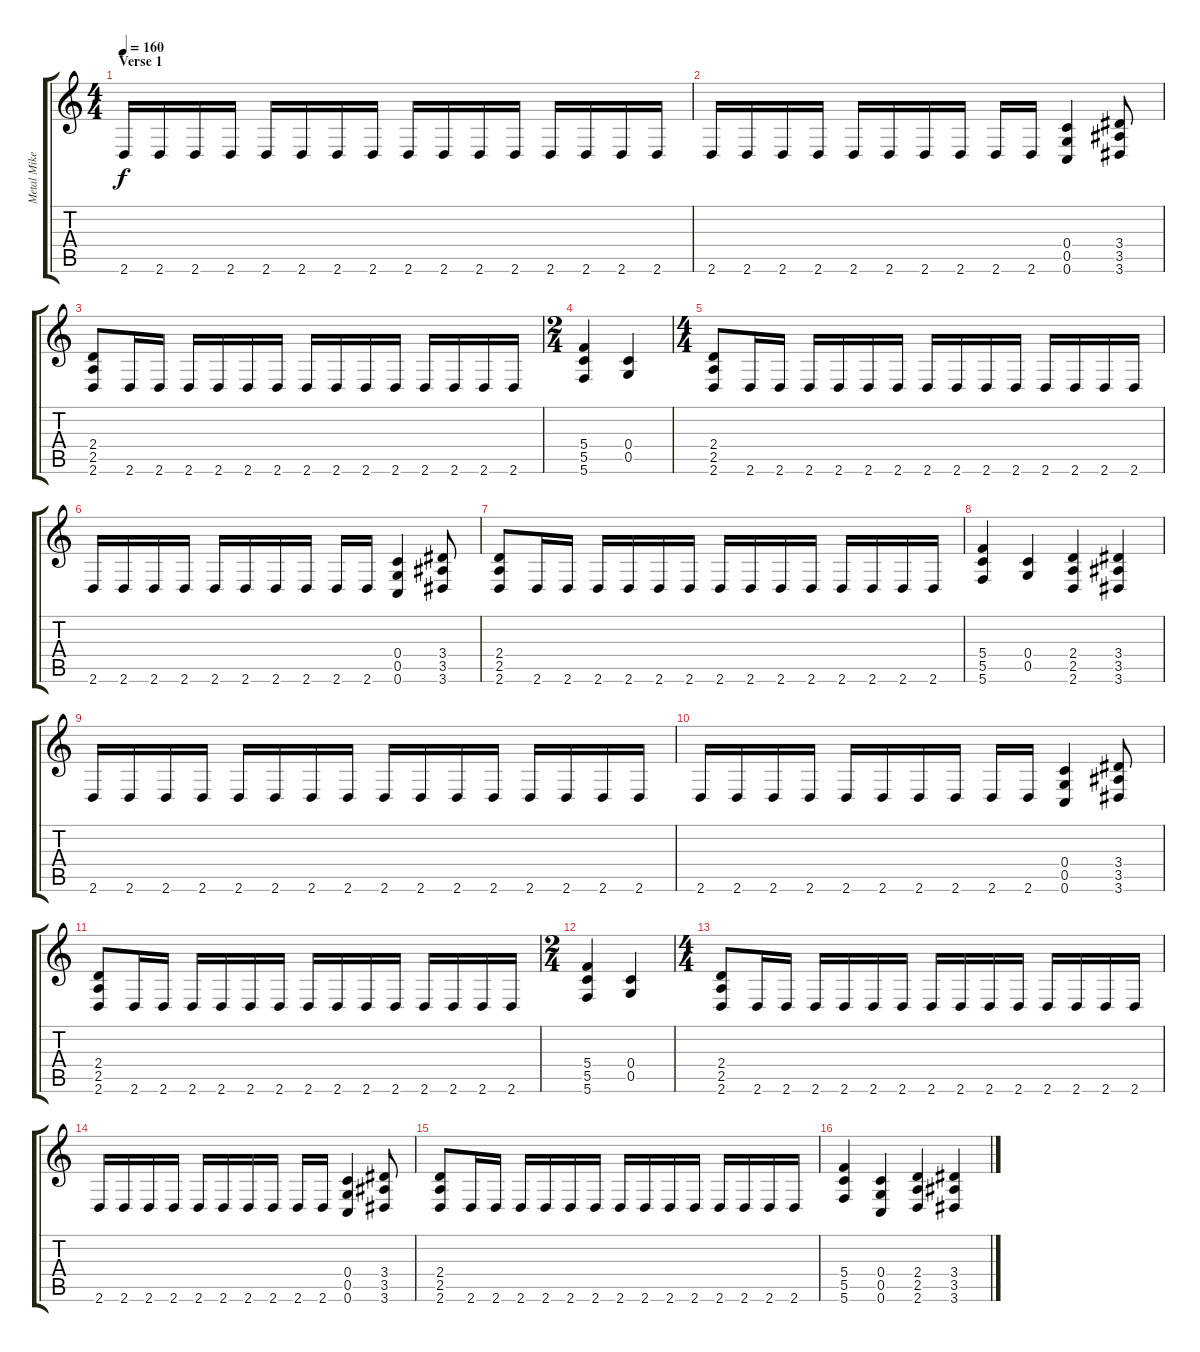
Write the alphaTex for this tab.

\track ("Metal Mike" "Metal Mike") {instrument distortionguitar}
\staff {score tabs}
\tuning (D4 A3 F3 C3 G2 C2) {hide}
\ts (4 4)
\section ("" "Verse 1")
\tempo 160
\clef g2
\ks c
2.6.16{dy f} 2.6.16 2.6.16 2.6.16 2.6.16 2.6.16 2.6.16 2.6.16 2.6.16 2.6.16 2.6.16 2.6.16 2.6.16 2.6.16 2.6.16 2.6.16 |
2.6.16 2.6.16 2.6.16 2.6.16 2.6.16 2.6.16 2.6.16 2.6.16 2.6.16 2.6.16 (0.4 0.5 0.6).4 (3.4 3.5 3.6).8 |
(2.4 2.5 2.6).8 2.6.16 2.6.16 2.6.16 2.6.16 2.6.16 2.6.16 2.6.16 2.6.16 2.6.16 2.6.16 2.6.16 2.6.16 2.6.16 2.6.16 |
\ts (2 4)
(5.4 5.5 5.6).4 (0.4 0.5).4 |
\ts (4 4)
(2.4 2.5 2.6).8 2.6.16 2.6.16 2.6.16 2.6.16 2.6.16 2.6.16 2.6.16 2.6.16 2.6.16 2.6.16 2.6.16 2.6.16 2.6.16 2.6.16 |
2.6.16 2.6.16 2.6.16 2.6.16 2.6.16 2.6.16 2.6.16 2.6.16 2.6.16 2.6.16 (0.4 0.5 0.6).4 (3.4 3.5 3.6).8 |
(2.4 2.5 2.6).8 2.6.16 2.6.16 2.6.16 2.6.16 2.6.16 2.6.16 2.6.16 2.6.16 2.6.16 2.6.16 2.6.16 2.6.16 2.6.16 2.6.16 |
(5.4 5.5 5.6).4 (0.4 0.5).4 (2.4 2.5 2.6).4 (3.4 3.5 3.6).4 |
2.6.16 2.6.16 2.6.16 2.6.16 2.6.16 2.6.16 2.6.16 2.6.16 2.6.16 2.6.16 2.6.16 2.6.16 2.6.16 2.6.16 2.6.16 2.6.16 |
2.6.16 2.6.16 2.6.16 2.6.16 2.6.16 2.6.16 2.6.16 2.6.16 2.6.16 2.6.16 (0.4 0.5 0.6).4 (3.4 3.5 3.6).8 |
(2.4 2.5 2.6).8 2.6.16 2.6.16 2.6.16 2.6.16 2.6.16 2.6.16 2.6.16 2.6.16 2.6.16 2.6.16 2.6.16 2.6.16 2.6.16 2.6.16 |
\ts (2 4)
(5.4 5.5 5.6).4 (0.4 0.5).4 |
\ts (4 4)
(2.4 2.5 2.6).8 2.6.16 2.6.16 2.6.16 2.6.16 2.6.16 2.6.16 2.6.16 2.6.16 2.6.16 2.6.16 2.6.16 2.6.16 2.6.16 2.6.16 |
2.6.16 2.6.16 2.6.16 2.6.16 2.6.16 2.6.16 2.6.16 2.6.16 2.6.16 2.6.16 (0.4 0.5 0.6).4 (3.4 3.5 3.6).8 |
(2.4 2.5 2.6).8 2.6.16 2.6.16 2.6.16 2.6.16 2.6.16 2.6.16 2.6.16 2.6.16 2.6.16 2.6.16 2.6.16 2.6.16 2.6.16 2.6.16 |
(5.4 5.5 5.6).4 (0.4 0.5 0.6).4 (2.4 2.5 2.6).4 (3.4 3.5 3.6).4
